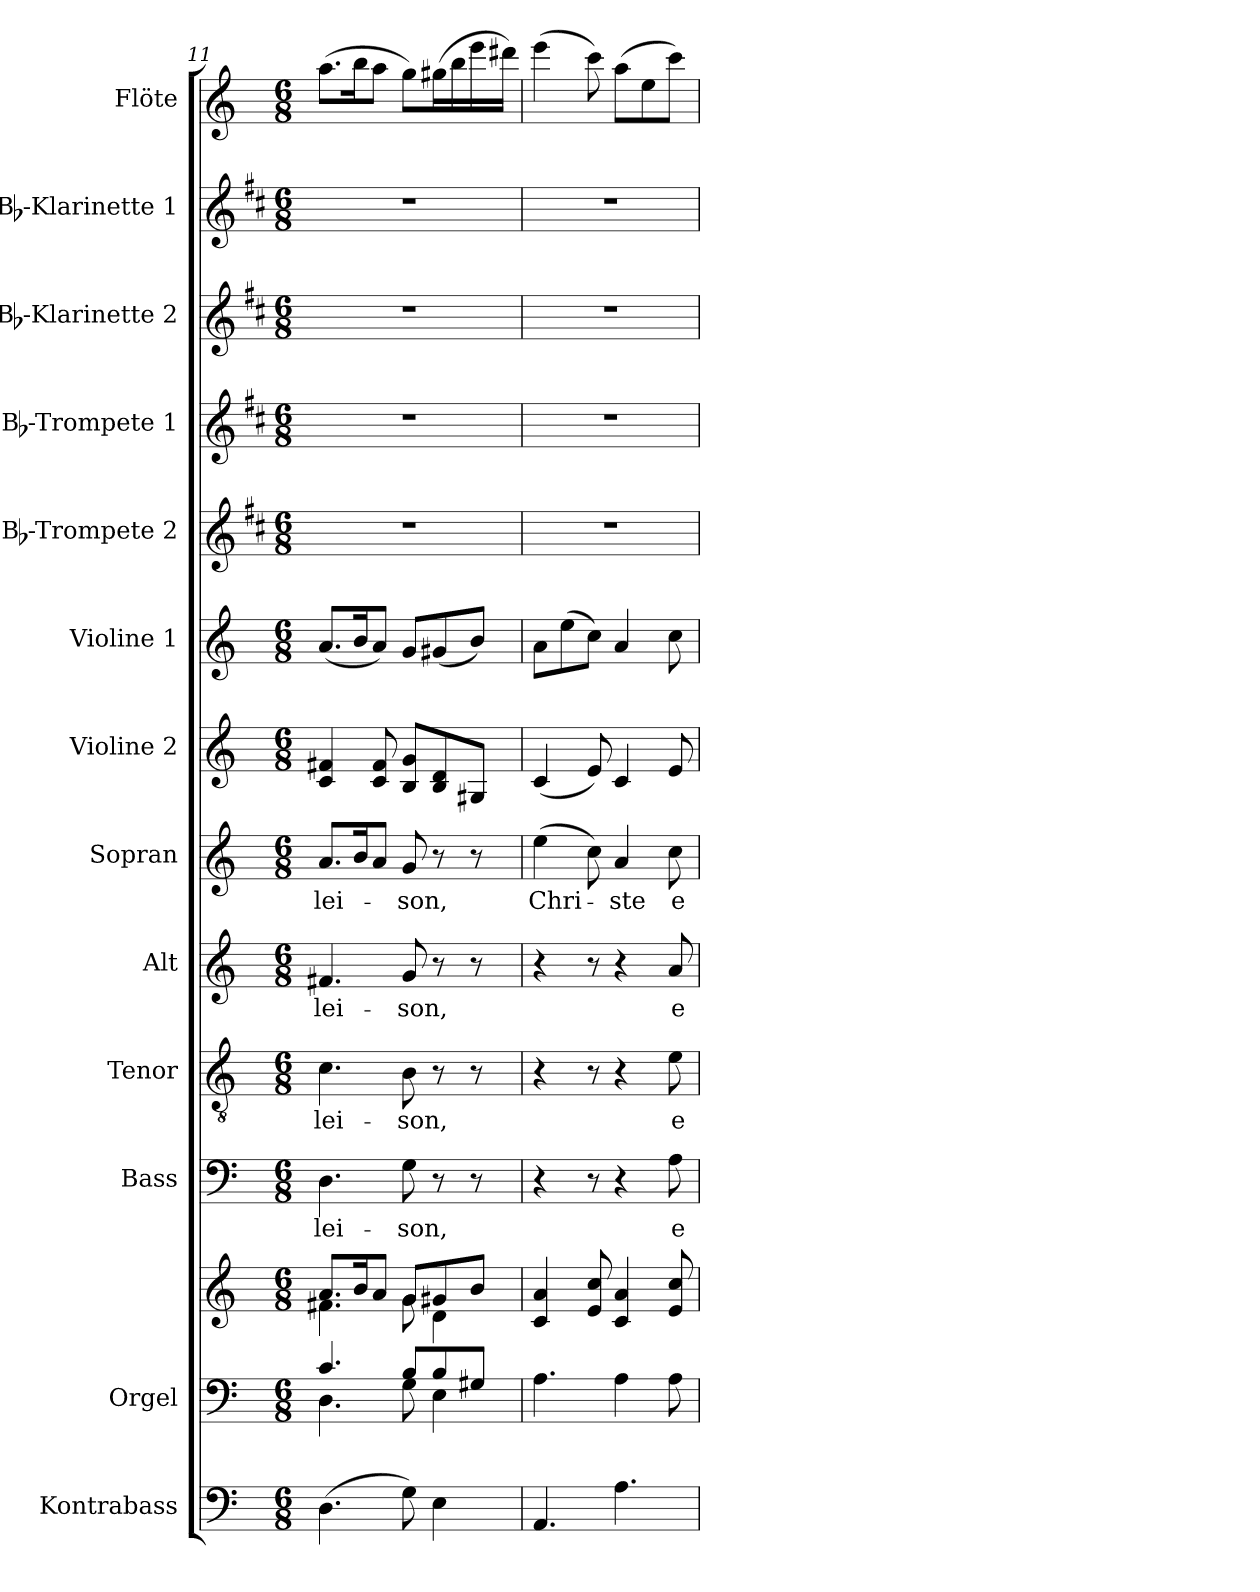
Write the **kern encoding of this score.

**kern	**kern	**kern	**kern	**text	**kern	**text	**kern	**text	**kern	**text	**kern	**kern	**kern	**kern	**kern	**kern	**kern
*part13	*part12	*part12	*part11	*part11	*part10	*part10	*part9	*part9	*part8	*part8	*part7	*part6	*part5	*part4	*part3	*part2	*part1
*staff14	*staff13	*staff12	*staff11	*staff11	*staff10	*staff10	*staff9	*staff9	*staff8	*staff8	*staff7	*staff6	*staff5	*staff4	*staff3	*staff2	*staff1
*I"Kontrabass	*I"Orgel	*	*I"Bass	*	*I"Tenor	*	*I"Alt	*	*I"Sopran	*	*I"Violine 2	*I"Violine 1	*I"Bb-Trompete 2	*I"Bb-Trompete 1	*I"Bb-Klarinette 2	*I"Bb-Klarinette 1	*I"Flöte
*I'Kb.	*I'Org.	*	*I'B.	*	*I'T.	*	*I'A.	*	*I'S.	*	*I'Vl. 2	*I'Vl. 1	*I'Bb Trp. 2	*I'Bb Trp. 1	*I'Bb Kl. 2	*I'Bb Kl. 1	*I'Fl.
*clefF4	*clefF4	*clefG2	*clefF4	*	*clefGv2	*	*clefG2	*	*clefG2	*	*clefG2	*clefG2	*clefG2	*clefG2	*clefG2	*clefG2	*clefG2
*ITrd7c12	*	*	*	*	*	*	*	*	*	*	*	*	*ITrd1c2	*ITrd1c2	*ITrd1c2	*ITrd1c2	*
*k[]	*k[]	*k[]	*k[]	*	*k[]	*	*k[]	*	*k[]	*	*k[]	*k[]	*k[]	*k[]	*k[]	*k[]	*k[]
*C:	*C:	*C:	*C:	*	*C:	*	*C:	*	*C:	*	*C:	*C:	*C:	*C:	*C:	*C:	*C:
*M6/8	*M6/8	*M6/8	*M6/8	*	*M6/8	*	*M6/8	*	*M6/8	*	*M6/8	*M6/8	*M6/8	*M6/8	*M6/8	*M6/8	*M6/8
=11	=11	=11	=11	=11	=11	=11	=11	=11	=11	=11	=11	=11	=11	=11	=11	=11	=11
*	*^	*^	*	*	*	*	*	*	*	*	*	*	*	*	*	*	*
!	!	!	!	!	!	!LO:LY:b	!	!LO:LY:b	!	!LO:LY:b	!	!LO:LY:b	!	!	!	!	!	!	!
(>4.DD\	4.c/	4.D\	8.a/L	4.f#X\	4.D\	-lei-	4.c\	-lei-	4.f#X/	-lei-	8.a/L	-lei-	4c/ 4f#X/	(<8.a/L	2.r	2.r	2.r	2.r	(>8.aa\L
.	.	.	16b/k	.	.	.	.	.	.	.	16b/k	.	.	16b/k	.	.	.	.	16bb\k
.	.	.	8a/J	.	.	.	.	.	.	.	8a/J	.	8c/ 8f#/	8a/J)	.	.	.	.	8aa\J
!	!	!	!	!	!	!LO:LY:b	!	!LO:LY:b	!	!LO:LY:b	!	!LO:LY:b	!	!	!	!	!	!	!
8GG\)	8B/L	8G\	8g/L	8g\	8G\	-son,	8B\	-son,	8g/	-son,	8g/	-son,	8B/ 8g/L	8g/L	.	.	.	.	8gg\L)
4EE\	8B/	4E\	8g#X/	4d\	8r	.	8r	.	8r	.	8r	.	8B/ 8d/	(<8g#X/	.	.	.	.	(>16gg#X\L
.	.	.	.	.	.	.	.	.	.	.	.	.	.	.	.	.	.	.	16bb\
.	8G#X/J	.	8b/J	.	8r	.	8r	.	8r	.	8r	.	8G#X/J	8b/J)	.	.	.	.	16eee\
.	.	.	.	.	.	.	.	.	.	.	.	.	.	.	.	.	.	.	16ddd#X\JJ)
*	*v	*v	*	*	*	*	*	*	*	*	*	*	*	*	*	*	*	*	*
*	*	*v	*v	*	*	*	*	*	*	*	*	*	*	*	*	*	*	*
=12	=12	=12	=12	=12	=12	=12	=12	=12	=12	=12	=12	=12	=12	=12	=12	=12	=12
!	!	!	!	!	!	!	!	!	!	!LO:LY:b	!	!	!	!	!	!	!
4.AAA/	4.A\	4c/ 4a/	4r	.	4r	.	4r	.	(>4ee\	Chri-	(<4c/	8a\L	2.r	2.r	2.r	2.r	(>4eee\
.	.	.	.	.	.	.	.	.	.	.	.	(>8ee\	.	.	.	.	.
.	.	8e/ 8cc/	8r	.	8r	.	8r	.	8cc\)	.	8e/)	8cc\J)	.	.	.	.	8ccc\)
!	!	!	!	!	!	!	!	!	!	!LO:LY:b	!	!	!	!	!	!	!
4.AA\	4A\	4c/ 4a/	4r	.	4r	.	4r	.	4a/	-ste	4c/	4a/	.	.	.	.	(>8aa\L
.	.	.	.	.	.	.	.	.	.	.	.	.	.	.	.	.	8ee\
!	!	!	!	!LO:LY:b	!	!LO:LY:b	!	!LO:LY:b	!	!LO:LY:b	!	!	!	!	!	!	!
.	8A\	8e/ 8cc/	8A\	e-	8e\	e-	8a/	e-	8cc\	e-	8e/	8cc\	.	.	.	.	8ccc\J)
=	=	=	=	=	=	=	=	=	=	=	=	=	=	=	=	=	=
*-	*-	*-	*-	*-	*-	*-	*-	*-	*-	*-	*-	*-	*-	*-	*-	*-	*-
